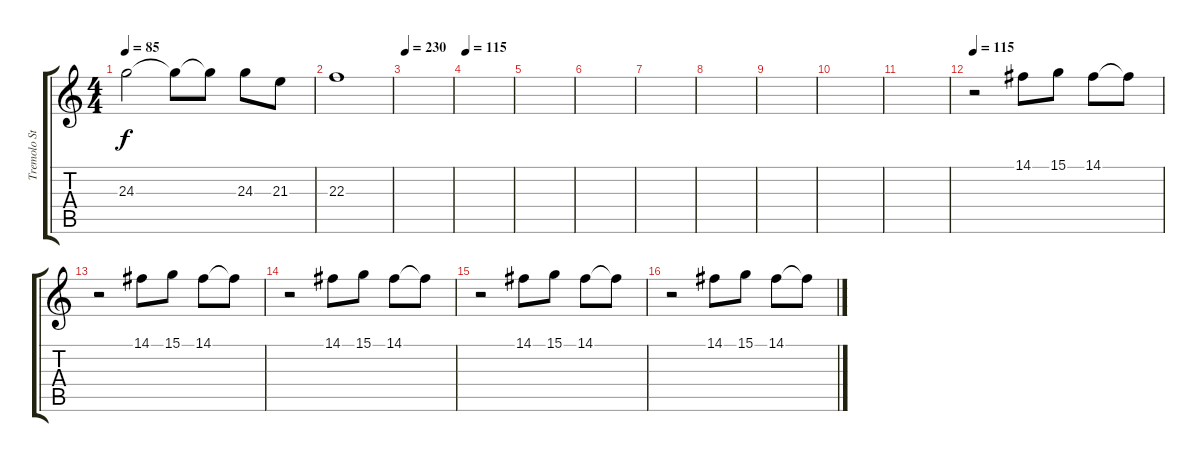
\track ("Tremolo Strings" "Tremolo St") {instrument tremolostrings}
\staff {score tabs}
\tuning (E4 B3 G3 D3 A2 E2) {hide}
\ts (4 4)
\tempo 85
\clef g2
\ks c
24.3.2{dy f} 24.3{t}.8 24.3{t}.8 24.3.8 21.3.8 |
22.3.1 |
\tempo 230
|
\tempo 115
|
|
|
|
|
|
|
|
\tempo 115
r.2{volume 12} 14.1.8 15.1.8 14.1.8 14.1{t}.8 |
r.2 14.1.8 15.1.8 14.1.8 14.1{t}.8 |
r.2 14.1.8 15.1.8 14.1.8 14.1{t}.8 |
r.2 14.1.8 15.1.8 14.1.8 14.1{t}.8 |
r.2{volume 12} 14.1.8 15.1.8 14.1.8 14.1{t}.8
